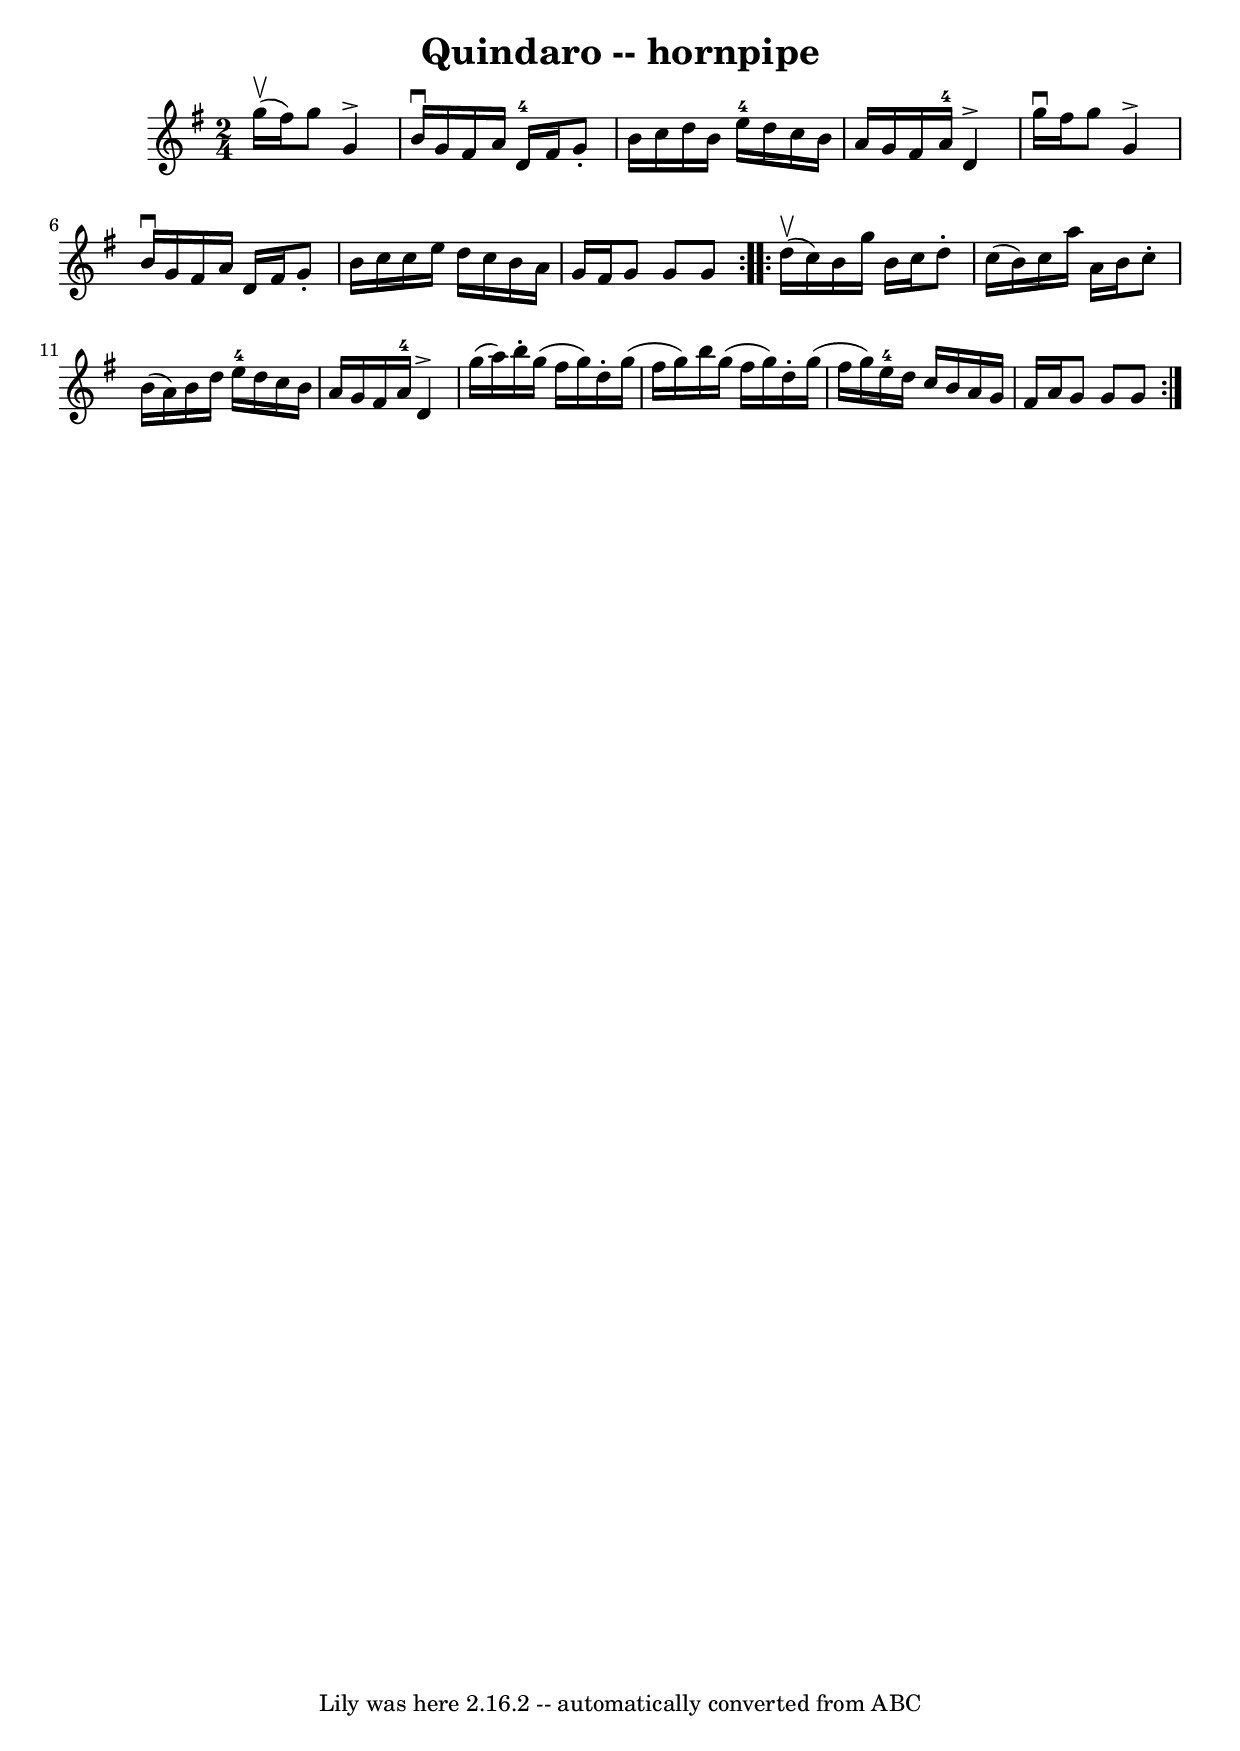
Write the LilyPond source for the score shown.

\version "2.16.2"
\include "Mammoth.ily"
\header {
  %% book = "Cole's 1000 Fiddle Tunes"
  crossRefNumber = "1"
  footnotes = "\\\\\\\\QUINDARO HORNPIPE -- First and 3d couples balance, swing 6 hands half round;\\\\balance again, swing 6 hands round to place; First couple down the centre;\\\\back, cast off, right and left 4."
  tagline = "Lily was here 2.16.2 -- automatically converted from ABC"
  title = "Quindaro -- hornpipe"

}
voicedefault =  {



  \repeat volta 2 {

    \time 2/4 
    \key g \major
    g''16 (^\upbow fis''16)       |
    g''8  
    g'4^\accent b'16^\downbow g'16    |
    fis'16 a'16 d'16-4 fis'16 g'8-. b'16 c''16    |
    d''16 b'16 e''16-4 d''16 c''16 b'16 a'16 g'16    |
    fis'16 a'16-4 
    d'4^\accent g''16^\downbow fis''16    | |
    g''8    
    g'4^\accent b'16^\downbow g'16    |
    fis'16 a'16 d'16    
    fis'16 g'8-. b'16 c''16    |
    c''16 e''16 d''16 c''16 
    b'16 a'16 g'16 fis'16    |
    g'8 g'8 g'8    
  }     

  \repeat volta 2 {
    d''16 (^\upbow c''16)       |
    b'16 g''16 
    b'16 c''16 d''8-. c''16 (b'16)   |
    c''16 a''16    
    a'16 b'16 c''8-. b'16 (a'16)   |
    b'16 d''16 e''16-4 d''16 c''16 b'16 a'16 g'16    |
    fis'16 a'16-4 
    d'4^\accent g''16 (a''16)   | |
    b''16-. g''16 (fis''16 g''16) d''16-. g''16 (fis''16 g''16)   |
    
    b''16 g''16 (fis''16 g''16) d''16-. g''16 (fis''16    
    g''16)   |
    e''16-4 d''16 c''16 b'16 a'16 g'16    
    fis'16 a'16    |
    g'8 g'8 g'8    
  }   

}

\score{
  <<

    \context Staff="default"
    {
      \voicedefault 
      
    }

  >>
  \layout {
    
  }
  \midi {
  }

}
